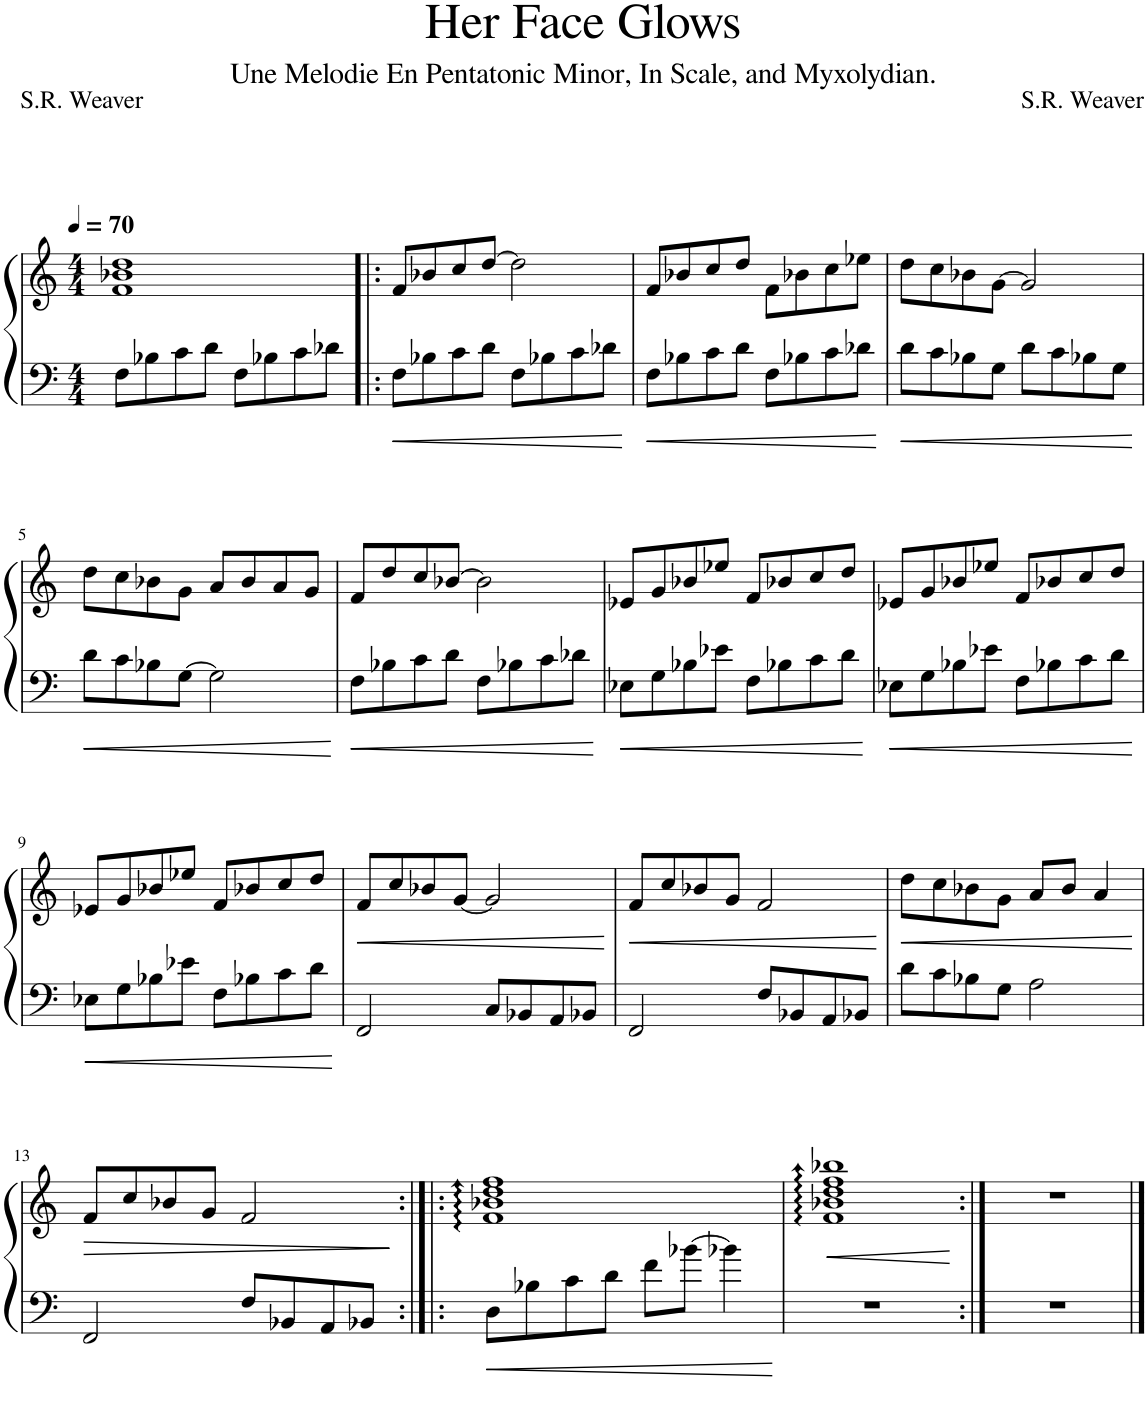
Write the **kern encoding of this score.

**kern	**kern	**dynam
*part1	*part1	*part1
*staff2	*staff1	*staff1/2
*I"Piano	*	*
*I'Pno.	*	*
*clefF4	*clefG2	*
*k[]	*k[]	*
*M4/4	*M4/4	*
*MM70	*MM70	*
=1	=1	=1
8F\L	1f 1b-X 1dd	.
8B-X\	.	.
8c\	.	.
8d\J	.	.
8F\L	.	.
8B-X\	.	.
8c\	.	.
8d-X\J	.	.
=2!|:	=2!|:	=2!|:
8F\L	8f/L	.
8B-X\	8b-X/	.
8c\	8cc/	.
8d\J	[8dd/J	.
8F\L	2dd\]	.
8B-X\	.	.
8c\	.	.
8d-X\J	.	.
=3	=3	=3
8F\L	8f/L	.
8B-X\	8b-X/	.
8c\	8cc/	.
8d\J	8dd/J	.
8F\L	8f\L	.
8B-X\	8b-X\	.
8c\	8cc\	.
8d-X\J	8ee-X\J	.
=4	=4	=4
8d\L	8dd\L	.
8c\	8cc\	.
8B-X\	8b-X\	.
8G\J	[8g\J	.
8d\L	2g/]	.
8c\	.	.
8B-X\	.	.
8G\J	.	.
!!LO:LB:g=z
=5	=5	=5
8d\L	8dd\L	.
8c\	8cc\	.
8B-X\	8b-X\	.
[8G\J	8g\J	.
2G\]	8a/L	.
.	8b-/	.
.	8a/	.
.	8g/J	.
=6	=6	=6
8F\L	8f/L	.
8B-X\	8dd/	.
8c\	8cc/	.
8d\J	[8b-X/J	.
8F\L	2b-\]	.
8B-X\	.	.
8c\	.	.
8d-X\J	.	.
=7	=7	=7
8E-X\L	8e-X/L	.
8G\	8g/	.
8B-X\	8b-X/	.
8e-X\J	8ee-X/J	.
8F\L	8f/L	.
8B-X\	8b-X/	.
8c\	8cc/	.
8d\J	8dd/J	.
=8	=8	=8
8E-X\L	8e-X/L	.
8G\	8g/	.
8B-X\	8b-X/	.
8e-X\J	8ee-X/J	.
8F\L	8f/L	.
8B-X\	8b-X/	.
8c\	8cc/	.
8d\J	8dd/J	.
!!LO:LB:g=z
=9	=9	=9
8E-X\L	8e-X/L	.
8G\	8g/	.
8B-X\	8b-X/	.
8e-X\J	8ee-X/J	.
8F\L	8f/L	.
8B-X\	8b-X/	.
8c\	8cc/	.
8d\J	8dd/J	.
=10	=10	=10
!	!	!LO:HP:b
2FF/	8f/L	<
.	8cc/	.
.	8b-X/	.
.	[8g/J	.
8C/L	2g/]	.
8BB-X/	.	.
8AA/	.	.
8BB-X/J	.	.
.	.	[
=11	=11	=11
!	!	!LO:HP:b
2FF/	8f/L	<
.	8cc/	.
.	8b-X/	.
.	8g/J	.
8F/L	2f/	.
8BB-X/	.	.
8AA/	.	.
8BB-X/J	.	.
.	.	[
=12	=12	=12
!	!	!LO:HP:b
8d\L	8dd\L	<
8c\	8cc\	.
8B-X\	8b-X\	.
8G\J	8g\J	.
2A\	8a/L	.
.	8b-/J	.
.	4a/	.
.	.	[
!!LO:LB:g=z
=13	=13	=13
!	!	!LO:HP:b
2FF/	8f/L	>
.	8cc/	.
.	8b-X/	.
.	8g/J	.
8F/L	2f/	.
8BB-X/	.	.
8AA/	.	.
8BB-X/J	.	.
.	.	]
=14:|!|:	=14:|!|:	=14:|!|:
8D\L	1f:: 1b-X:: 1dd:: 1ff::	.
8B-X\	.	.
8c\	.	.
8d\J	.	.
8f\L	.	.
[8b-X\J	.	.
4b-X\]	.	.
=15	=15	=15
!	!	!LO:HP:b
1r	1f:: 1b-X:: 1dd:: 1ff:: 1bb-X::	<
.	.	[
=16:|!	=16:|!	=16:|!
1r	1r	.
==	==	==
*-	*-	*-
